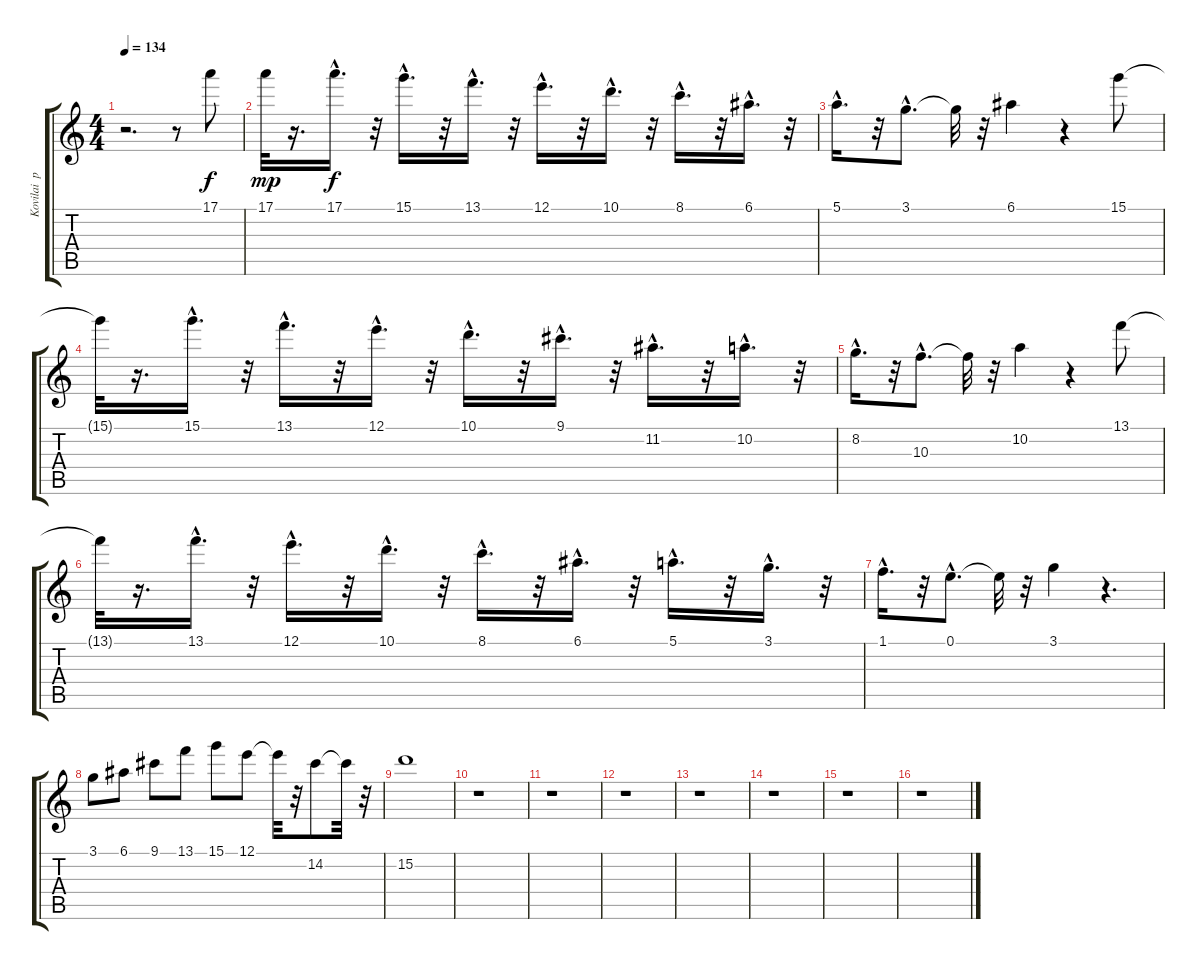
\track ("Kovilai  po tihonechky:" "Kovilai  p") {instrument overdrivenguitar}
\staff {score tabs}
\tuning (E4 B3 G3 D3 A2 E2) {hide}
\ts (4 4)
\tempo 134
\clef g2
\ks c
r.2{d dy f instrument overdrivenguitar} r.8 17.1.8 |
17.1.32{dy mp} r.16{d} 17.1{hac}.16{d dy f} r.32 15.1{hac}.16{d} r.32 13.1{hac}.16{d} r.32 12.1{hac}.16{d} r.32 10.1{hac}.16{d} r.32 8.1{hac}.16{d} r.32 6.1{hac}.16{d} r.32 |
5.1{hac}.16{d} r.32 3.1{hac}.8{d} 3.1{t}.32 r.32 6.1.4 r.4 15.1.8 |
15.1{t}.32 r.16{d} 15.1{hac}.16{d} r.32 13.1{hac}.16{d} r.32 12.1{hac}.16{d} r.32 10.1{hac}.16{d} r.32 9.1{hac}.16{d} r.32 11.2{hac}.16{d} r.32 10.2{hac}.16{d} r.32 |
8.2{hac}.16{d} r.32 10.3{hac}.8{d} 10.3{t}.32 r.32 10.2.4 r.4 13.1.8 |
13.1{t}.32 r.16{d} 13.1{hac}.16{d} r.32 12.1{hac}.16{d} r.32 10.1{hac}.16{d} r.32 8.1{hac}.16{d} r.32 6.1{hac}.16{d} r.32 5.1{hac}.16{d} r.32 3.1{hac}.16{d} r.32 |
1.1{hac}.16{d} r.32 0.1{hac}.8{d} 0.1{t}.32 r.32 3.1.4 r.4{d} |
3.1.8 6.1.8 9.1.8 13.1.8 15.1.8 12.1.8 12.1{t}.32 r.32 14.2.8 14.2{t}.32 r.32 |
15.2.1 |
r.1 |
r.1 |
r.1 |
r.1 |
r.1 |
r.1 |
r.1
